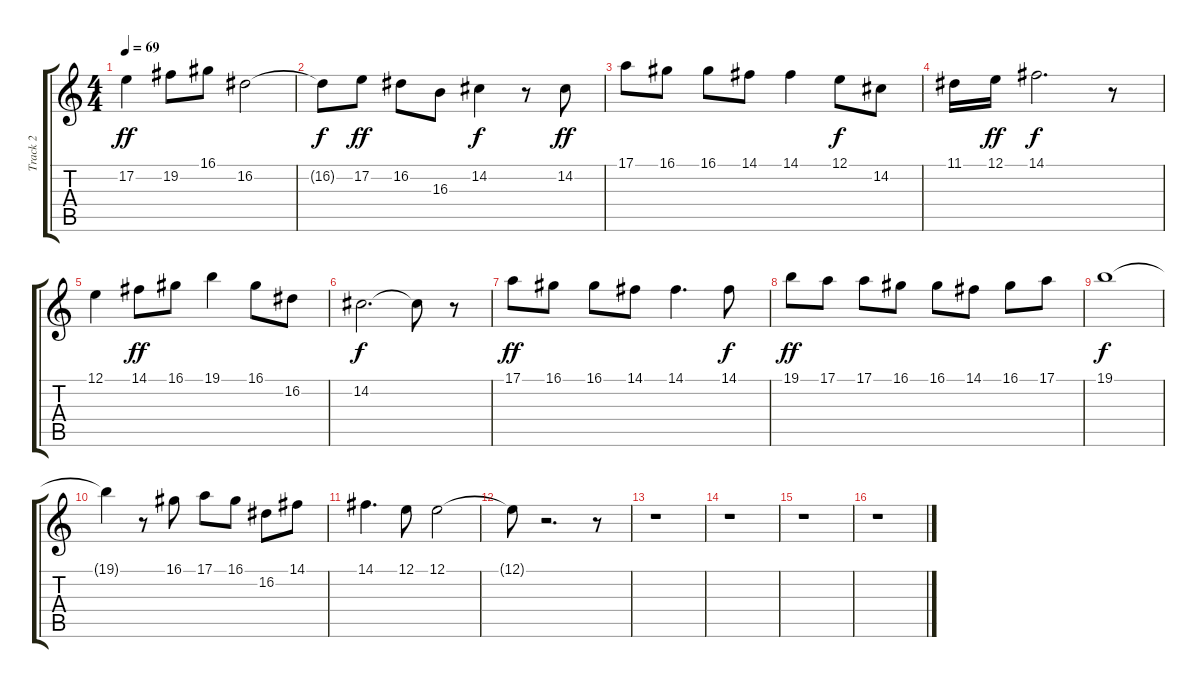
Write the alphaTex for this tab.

\track ("Track 2" "Track 2") {instrument flute}
\staff {score tabs}
\tuning (E4 B3 G3 D3 A2 E2) {hide}
\ts (4 4)
\tempo 69
\clef g2
\ks c
17.2.4{dy ff} 19.2.8 16.1.8 16.2.2 |
16.2{t}.8{dy f} 17.2.8{dy ff} 16.2.8 16.3.8 14.2.4{dy f} r.8 14.2.8{dy ff} |
17.1.8 16.1.8 16.1.8 14.1.8 14.1.4 12.1.8{dy f} 14.2.8 |
11.1.16 12.1.16{dy ff} 14.1.2{d dy f} r.8 |
12.1.4 14.1.8{dy ff} 16.1.8 19.1.4 16.1.8 16.2.8 |
14.2.2{d dy f} 14.2{t}.8 r.8 |
17.1.8{dy ff} 16.1.8 16.1.8 14.1.8 14.1.4{d} 14.1.8{dy f} |
19.1.8{dy ff} 17.1.8 17.1.8 16.1.8 16.1.8 14.1.8 16.1.8 17.1.8 |
19.1.1{dy f} |
19.1{t}.4 r.8 16.1.8 17.1.8 16.1.8 16.2.8 14.1.8 |
14.1.4{d} 12.1.8 12.1.2 |
12.1{t}.8 r.2{d} r.8 |
r.1 |
r.1 |
r.1 |
r.1
